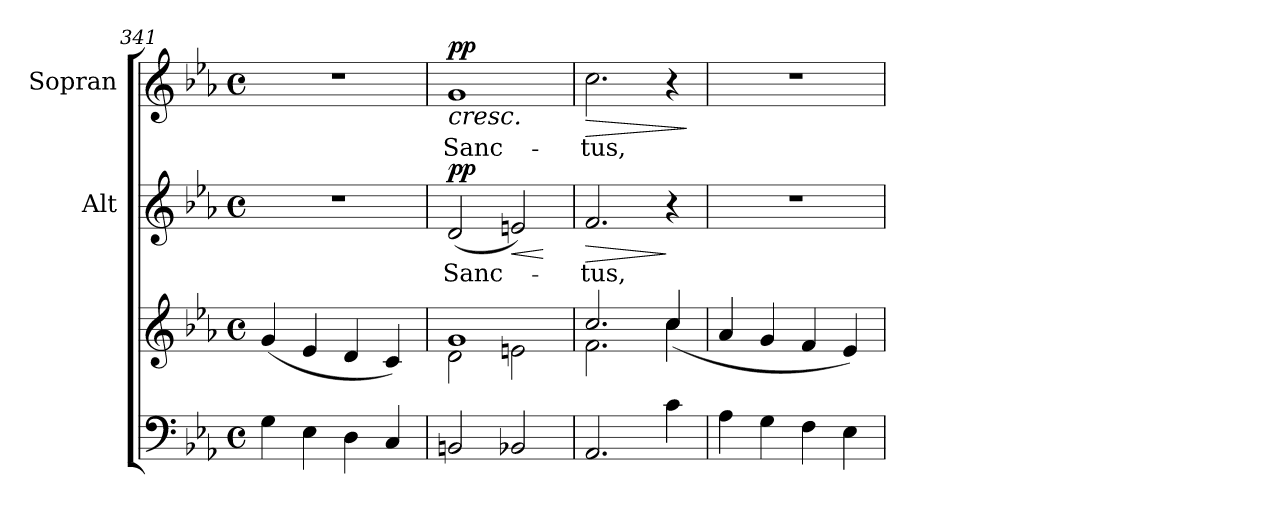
**kern	**kern	**kern	**text	**dynam	**kern	**text	**dynam
*part3	*part3	*part2	*part2	*part2	*part1	*part1	*part1
*staff4	*staff3	*staff2	*staff2	*staff2	*staff1	*staff1	*staff1
*	*	*I"Alt	*	*	*I"Sopran	*	*
*	*	*I'A.	*	*	*I'S.	*	*
*clefF4	*clefG2	*clefG2	*	*	*clefG2	*	*
*k[b-e-a-]	*k[b-e-a-]	*k[b-e-a-]	*	*	*k[b-e-a-]	*	*
*E-:	*E-:	*E-:	*	*	*E-:	*	*
*M4/4	*M4/4	*M4/4	*	*	*M4/4	*	*
*met(c)	*met(c)	*met(c)	*	*	*met(c)	*	*
=341	=341	=341	=341	=341	=341	=341	=341
4G\	(<4g/	1r	.	.	1r	.	.
4E-\	4e-/	.	.	.	.	.	.
4D\	4d/	.	.	.	.	.	.
4C/	4c/)	.	.	.	.	.	.
=342	=342	=342	=342	=342	=342	=342	=342
*	*^	*	*	*	*	*	*
!	!	!	!	!LO:LY:b	!LO:DY:a	!	!LO:LY:b	!LO:HP:b
!	!	!	!	!	!	!	!	!LO:DY:n=1:a
2BBn/	1g	2d\	(<2d/	Sanc-	pp	1g	Sanc-	< pp
!	!	!	!	!	!LO:HP:b	!	!	!
2BB-X/	.	2en\	2en/)	.	<	.	.	.
*	*v	*v	*	*	*	*	*	*
.	.	.	.	[	.	.	.
=343	=343	=343	=343	=343	=343	=343	=343
*	*^	*	*	*	*	*	*
!	!	!	!	!LO:LY:b	!LO:HP:b	!	!LO:LY:b	!LO:HP:b
2.AA-/	2.cc/	2.f\	2.f/	-tus,	>	2.cc\	-tus,	>
4c\	4cc/	(<4cc\	4r	.	]	4r	.	[
*	*v	*v	*	*	*	*	*	*
.	.	.	.	.	.	.	]
=344	=344	=344	=344	=344	=344	=344	=344
4A-\	4a-/	1r	.	.	1r	.	.
4G\	4g/	.	.	.	.	.	.
4F\	4f/	.	.	.	.	.	.
4E-\	4e-/)	.	.	.	.	.	.
=	=	=	=	=	=	=	=
*-	*-	*-	*-	*-	*-	*-	*-
